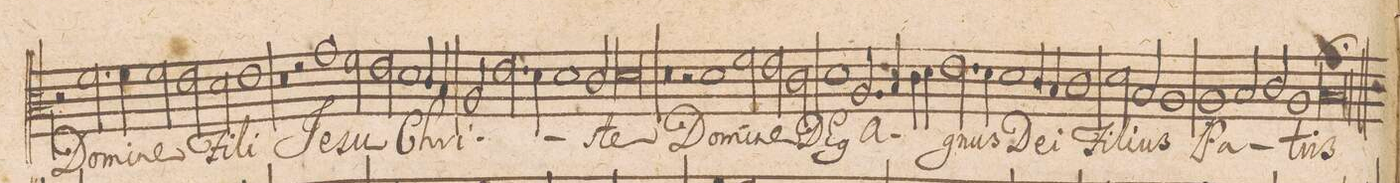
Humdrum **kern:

**kern	**text
*I"TENOR.	*
*clefC3	*
*k[]	*
*met(C|)	*
*M2/1	*
2r	.
2.f\	Do-
4f\	-mi-
2f\	-ne
=36-	=36-
2e\	Fi-
2d\	.
1e	-li
=37-	=37-
0r	.
=38-	=38-
2r	.
1g	Je-
2f\	-su
=39-	=39-
2e\	Chri-
1d	.
4c/	.
4B/	.
=40-	=40-
2A/	.
2.e\	.
4d\	.
1d	.
=41-	=41-
2c/	.
0d	-ste
=42-	=42-
0r	.
=43-	=43-
2r	.
1d	Do-
=44-	=44-
2f\	-mi-
2e\	-ne
2c\	DE-
=45-	=45-
1d	-(us)
2.A/	A-
4B/	.
=46-	=46-
4c\	.
4d\	.
2.e\	.
4d\	-gnus
1d\	De-
=47-	=47-
4c/	.
4B/	.
1c	-i
=48-	=48-
2d\	Fi-
2B/	-li-
1A	-us
=49-	=49-
1A	Pa-
2B/	.
2c/	.
=50-	=50-
1A	.
1Bl;	-tris
=51||	=51||
*M2/1	*
*met(C|)	*
*-	*-
